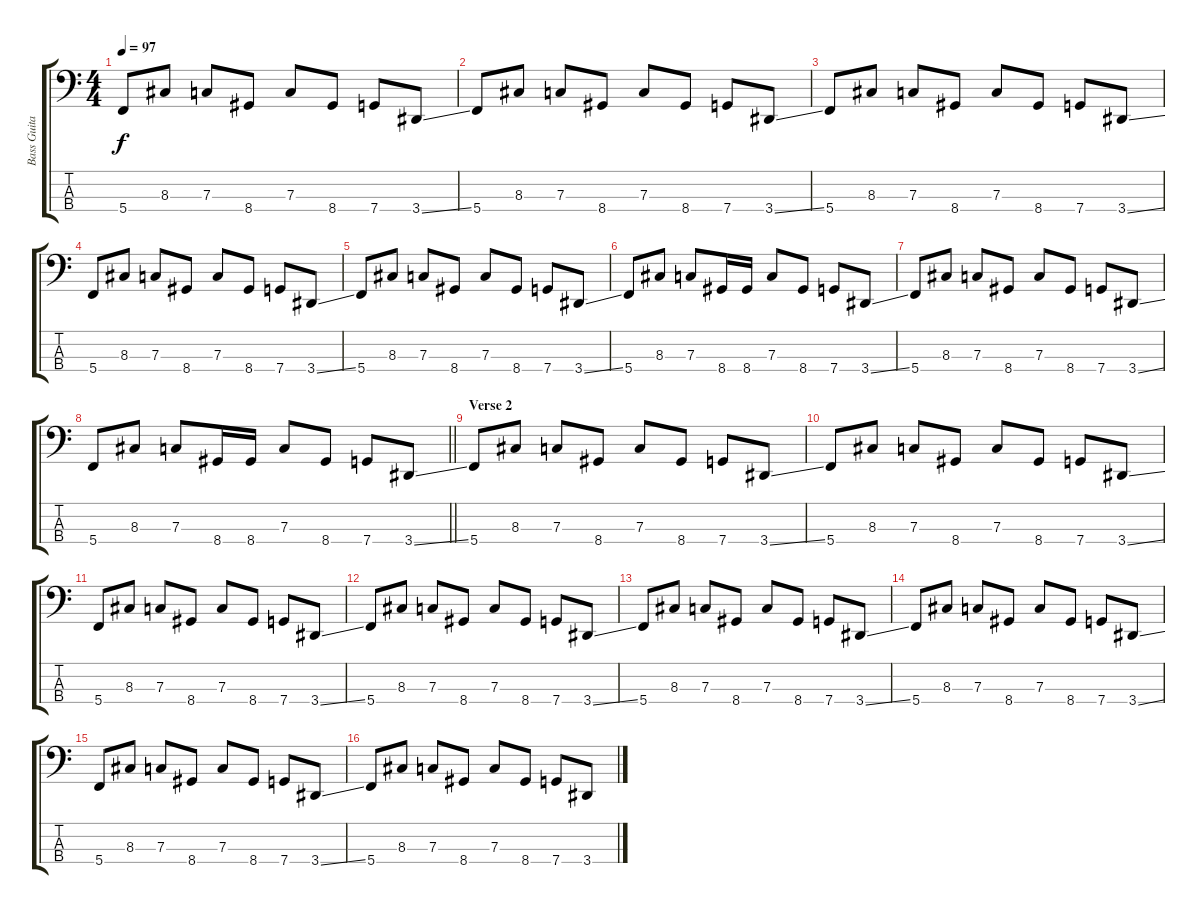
\track ("Bass Guitar" "Bass Guita") {instrument electricbasspick}
\staff {score tabs}
\tuning (Eb2 Bb1 F1 C1) {hide}
\ts (4 4)
\tempo 97
\clef f4
\ks c
5.4.8{dy f} 8.3.8 7.3.8 8.4.8 7.3.8 8.4.8 7.4.8 3.4{ss}.8 |
5.4.8 8.3.8 7.3.8 8.4.8 7.3.8 8.4.8 7.4.8 3.4{ss}.8 |
5.4.8 8.3.8 7.3.8 8.4.8 7.3.8 8.4.8 7.4.8 3.4{ss}.8 |
5.4.8 8.3.8 7.3.8 8.4.8 7.3.8 8.4.8 7.4.8 3.4{ss}.8 |
5.4.8 8.3.8 7.3.8 8.4.8 7.3.8 8.4.8 7.4.8 3.4{ss}.8 |
5.4.8 8.3.8 7.3.8 8.4.16 8.4.16 7.3.8 8.4.8 7.4.8 3.4{ss}.8 |
5.4.8 8.3.8 7.3.8 8.4.8 7.3.8 8.4.8 7.4.8 3.4{ss}.8 |
\barLineRight lightlight
5.4.8 8.3.8 7.3.8 8.4.16 8.4.16 7.3.8 8.4.8 7.4.8 3.4{ss}.8 |
\section ("" "Verse 2")
5.4.8 8.3.8 7.3.8 8.4.8 7.3.8 8.4.8 7.4.8 3.4{ss}.8 |
5.4.8 8.3.8 7.3.8 8.4.8 7.3.8 8.4.8 7.4.8 3.4{ss}.8 |
5.4.8 8.3.8 7.3.8 8.4.8 7.3.8 8.4.8 7.4.8 3.4{ss}.8 |
5.4.8 8.3.8 7.3.8 8.4.8 7.3.8 8.4.8 7.4.8 3.4{ss}.8 |
5.4.8 8.3.8 7.3.8 8.4.8 7.3.8 8.4.8 7.4.8 3.4{ss}.8 |
5.4.8 8.3.8 7.3.8 8.4.8 7.3.8 8.4.8 7.4.8 3.4{ss}.8 |
5.4.8 8.3.8 7.3.8 8.4.8 7.3.8 8.4.8 7.4.8 3.4{ss}.8 |
5.4.8 8.3.8 7.3.8 8.4.8 7.3.8 8.4.8 7.4.8 3.4{ss}.8
